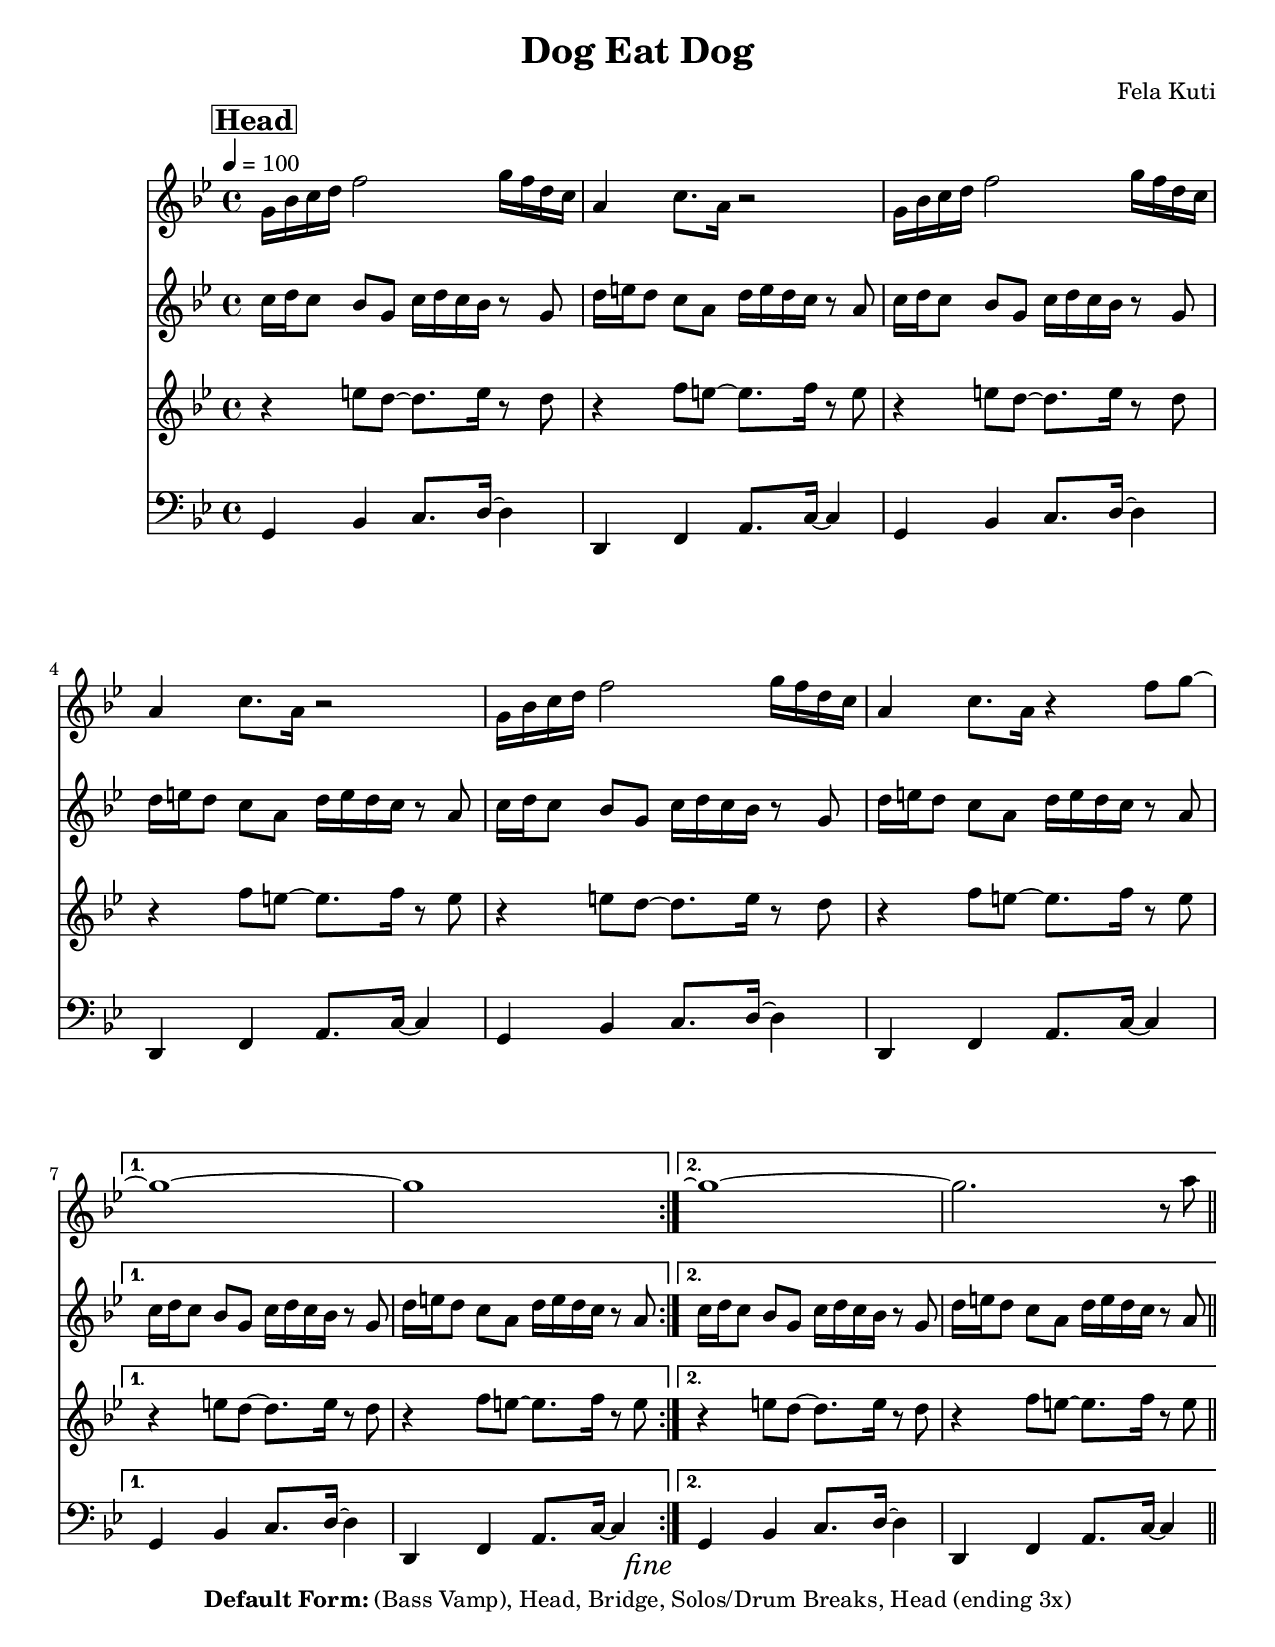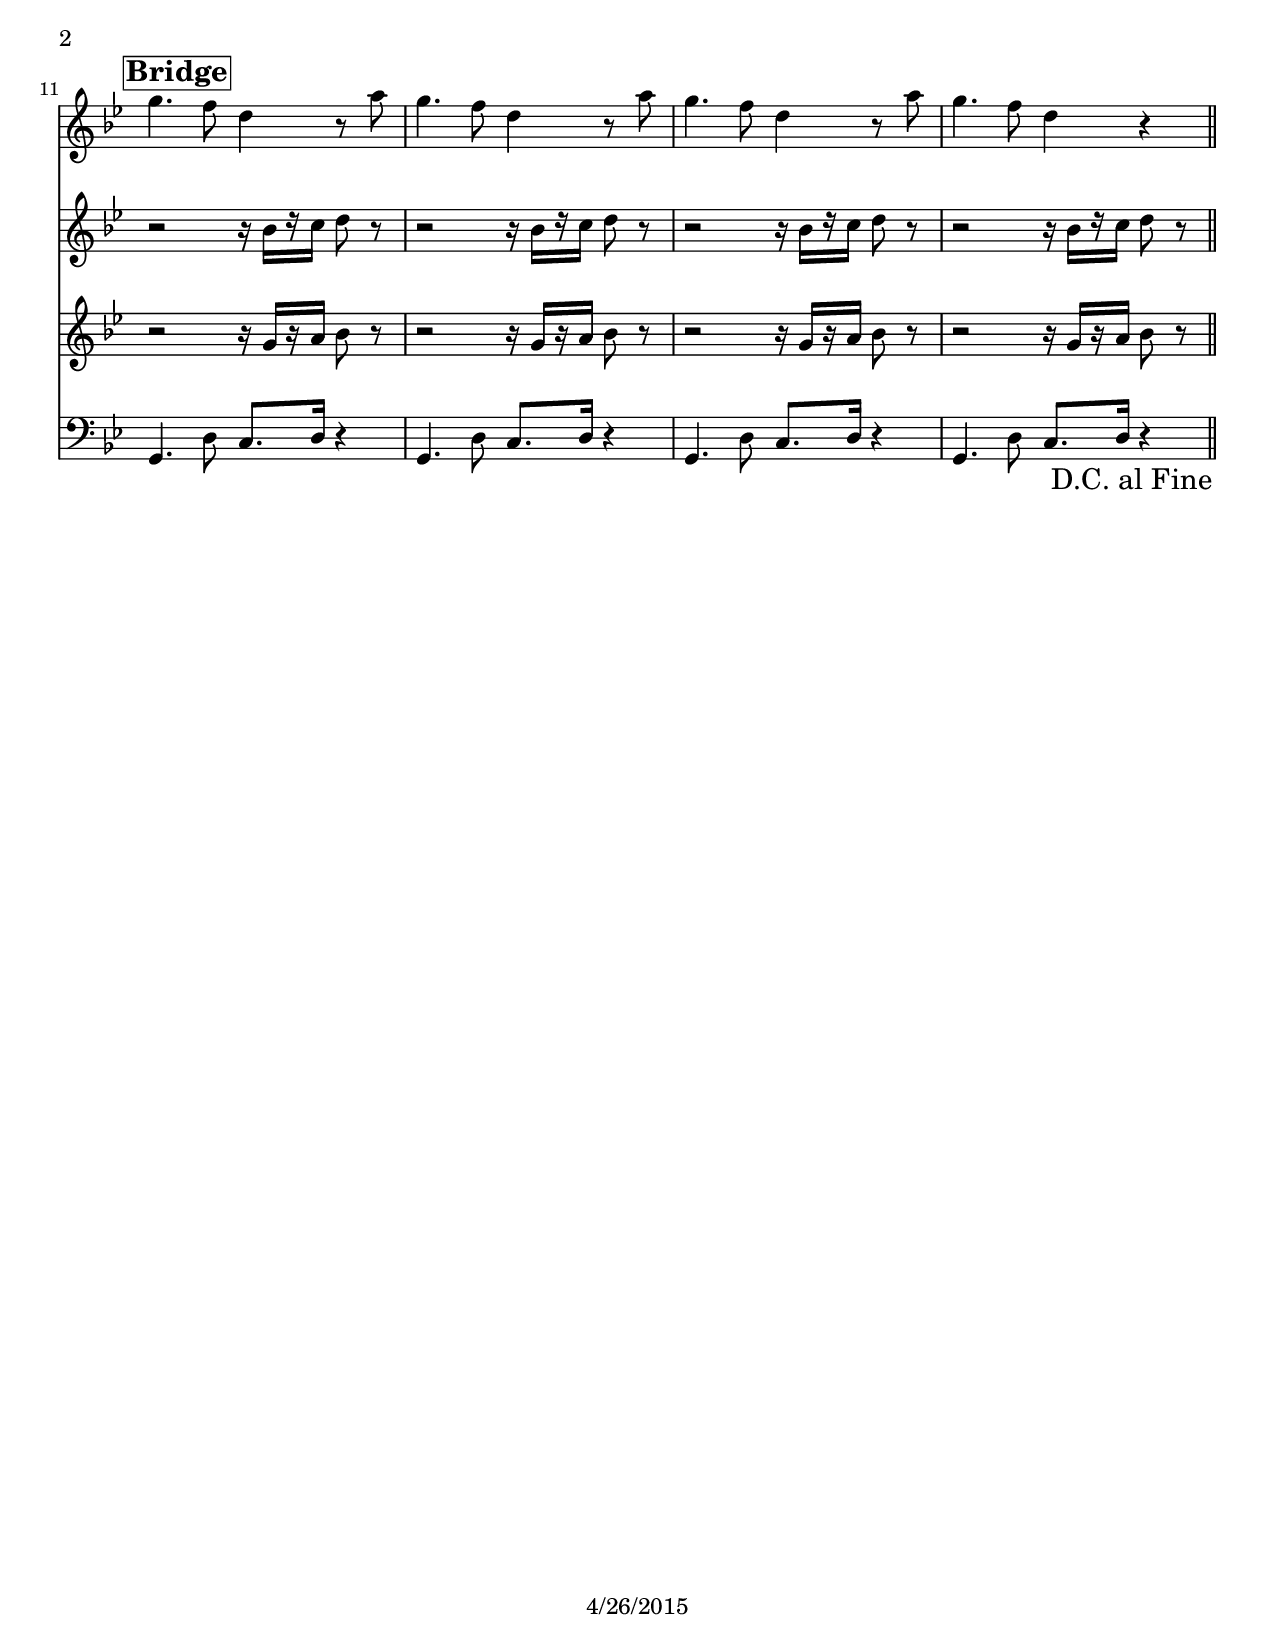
\version "2.12.1" 

\header { 
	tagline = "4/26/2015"
	title = "Dog Eat Dog"
	composer = "Fela Kuti"

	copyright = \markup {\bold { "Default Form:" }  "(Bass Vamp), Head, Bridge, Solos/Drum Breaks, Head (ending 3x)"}

	}
%description:Instrumental by Nigerian superstar <a href="http://www.fela.net/">Fela Kuti</a>, B-side from the 1977 single <i>No Agreement</i>. One of the B.L.O.'s most important political-musical inspirations, Fela was a vocal opponent of Nigerian military rule, where he was jailed, physically attacked, and put under house arrest at various periods of his life for his uncompromising dissent. His mother, feminist <a href="http://en.wikipedia.org/wiki/Funmilayo_Ransome-Kuti">Funmilayo Ransome-Kuti</a>, was murdered by government soldiers when they stormed Fela's compound, which he had declared the independent <a href="http://en.wikipedia.org/wiki/Kalakuta_Republic">Kalakuta Republic</a>. Fela died of complications from AIDS in 1997, and the profits from a 2003 Fela tribute album <a href="http://www.musicdirect.com/products/detail.asp?sku=LDR113075-2"><i>RED HOT + RIOT</i></a> support efforts to fight AIDS and HIV infection in sub-Saharan Africa.

%place before mark to position it at bottom right
markdownright = { \once \override Score.RehearsalMark #'break-visibility = #begin-of-line-invisible \once \override Score.RehearsalMark #'self-alignment-X = #RIGHT \once \override Score.RehearsalMark #'direction = #DOWN }

% music pieces

%part: melody
melody = {
\relative c'' { \key g \minor
    \mark \markup \box \bold "Head"
    \repeat volta 2 {
    g16 bes c d f2 g16 f d c | a4 c8. a16 r2 |
    g16 bes c d f2 g16 f d c | a4 c8. a16 r2 |
    g16 bes c d f2 g16 f d c | a4 c8. a16 r4 f'8 g~  |}
    \alternative {
	{ g1~ | g1 \markdownright \mark \markup { \italic "fine"} | }
	{ g1\repeatTie~ | g2. r8 a | \bar "||" } 
    }
    \break \mark \markup \box \bold "Bridge"
    g4. f8 d4 r8 a' | g4. f8 d4 r8 a' | g4. f8 d4 r8 a' | g4. f8 d4 r | \bar "||"
	\markdownright \mark "D.C. al Fine"
}
}

%part: riffOne
riffOne = {
\relative c'' { \key g \minor
    \mark \markup \box \bold "Head"
    \repeat volta 2 {
	\repeat unfold 3 {
	  c16 d c8 bes g c16 d c bes r8 g | d'16 e d8 c a d16 e d c r8 a |
	  }
	}
    \alternative {
	{ c16 d c8 bes g c16 d c bes r8 g | d'16 e d8 c a d16 e d c r8 a \markdownright \mark \markup { \italic "fine"} | }
	{ c16 d c8 bes g c16 d c bes r8 g | d'16 e d8 c a d16 e d c r8 a | \bar "||" }
    }
    \break \mark \markup \box \bold "Bridge"
    r2 r16 bes[ r c] d8 r | r2 r16 bes[ r c] d8 r | r2 r16 bes[ r c] d8 r | r2 r16 bes[ r c] d8 r | \bar "||"
	\markdownright \mark "D.C. al Fine"
}
}

%part: riffTwo
riffTwo = {
\relative c'' { \key g \minor
    \mark \markup \box \bold "Head"
    \repeat volta 2 {
	\repeat unfold 3 {
	  r4 e8 d~ d8. e16 r8 d | r4 f8 e~ e8. f16 r8 e |
	  }
	}
    \alternative {
	{ r4 e8 d~ d8. e16 r8 d | r4 f8 e~ e8. f16 r8 e \markdownright \mark \markup { \italic "fine"} | }
	{ r4 e8 d~ d8. e16 r8 d | r4 f8 e~ e8. f16 r8 e | \bar "||" }
    }
    \break \mark \markup \box \bold"Bridge"
    r2 r16 g,[ r a] bes8 r | r2 r16 g[ r a] bes8 r | r2 r16 g[ r a] bes8 r | r2 r16 g[ r a] bes8 r | \bar "||"
	\markdownright \mark "D.C. al Fine"
}
}

%part: bass
bass = {
\relative c { \key g \minor
    \mark \markup \box \bold "Head"
    \repeat volta 2 {
	\repeat unfold 3 {
	  g4 bes c8. d16~ d4 | d, f a8. c16~ c4 |
	  }
	}
    \alternative {
	{ g4 bes c8. d16~ d4 | d, f a8. c16~ c4 | \markdownright \mark \markup { \italic "fine"} }
	{ g4 bes c8. d16~ d4 | d, f a8. c16~ c4 | \bar "||" }
    }
    \break \mark \markup \box \bold "Bridge"
    g4. d'8 c8. d16 r4 | g,4. d'8 c8. d16 r4 | g,4. d'8 c8. d16 r4 | g,4. d'8 c8. d16 r4 | \bar "||"
	\markdownright \mark "D.C. al Fine"

}
}

%%Generated layout
%------------------Code to 'naturalize' music - get rid of double-sharps, E#, etc.-----------------
#(define (naturalize-pitch p)
  (let ((o (ly:pitch-octave p))
        (a (* 4 (ly:pitch-alteration p)))
        ;; alteration, a, in quarter tone steps,
        ;; for historical reasons
        (n (ly:pitch-notename p)))
    (cond
     ((and (> a 1) (or (eq? n 6) (eq? n 2)))
      (set! a (- a 2))
      (set! n (+ n 1)))
     ((and (< a -1) (or (eq? n 0) (eq? n 3)))
      (set! a (+ a 2))
      (set! n (- n 1))))
    (cond
     ((> a 2) (set! a (- a 4)) (set! n (+ n 1)))
     ((< a -2) (set! a (+ a 4)) (set! n (- n 1))))
    (if (< n 0) (begin (set! o (- o 1)) (set! n (+ n 7))))
    (if (> n 6) (begin (set! o (+ o 1)) (set! n (- n 7))))
    (ly:make-pitch o n (/ a 4))))

#(define (naturalize music)
  (let ((es (ly:music-property music 'elements))
        (e (ly:music-property music 'element))
        (p (ly:music-property music 'pitch)))
    (if (pair? es)
       (ly:music-set-property!
         music 'elements
         (map (lambda (x) (naturalize x)) es)))
    (if (ly:music? e)
       (ly:music-set-property!
         music 'element
         (naturalize e)))
    (if (ly:pitch? p)
       (begin
         (set! p (naturalize-pitch p))
         (ly:music-set-property! music 'pitch p)))
    music))

naturalizeMusic =
#(define-music-function (parser location m)
  (ly:music?)
  (naturalize m))
%-----------------End Naturalization code---------------

#(set-default-paper-size "letter")
\book {
	\score { <<
			\set Score.markFormatter = #format-mark-box-numbers
			
		\new Staff \with { \consists "Volta_engraver" } {  \set Staff.midiInstrument = #"trumpet" \clef treble
			\tempo  4 = 100 
			\override Score.RehearsalMark #'self-alignment-X = #LEFT
			\melody
		}
		\new Staff \with { \consists "Volta_engraver" } {  \set Staff.midiInstrument = #"alto sax" \clef treble
			\override Score.RehearsalMark #'self-alignment-X = #LEFT
			\riffOne
		}
		\new Staff \with { \consists "Volta_engraver" } {  \set Staff.midiInstrument = #"clarinet" \clef treble
			\override Score.RehearsalMark #'self-alignment-X = #LEFT
			\riffTwo
		}
		\new Staff \with { \consists "Volta_engraver" } {  \set Staff.midiInstrument = #"tuba" \clef bass
			\override Score.RehearsalMark #'self-alignment-X = #LEFT
			\bass
		}
	>> \layout { \context { \Score \remove "Volta_engraver" } } }  
}